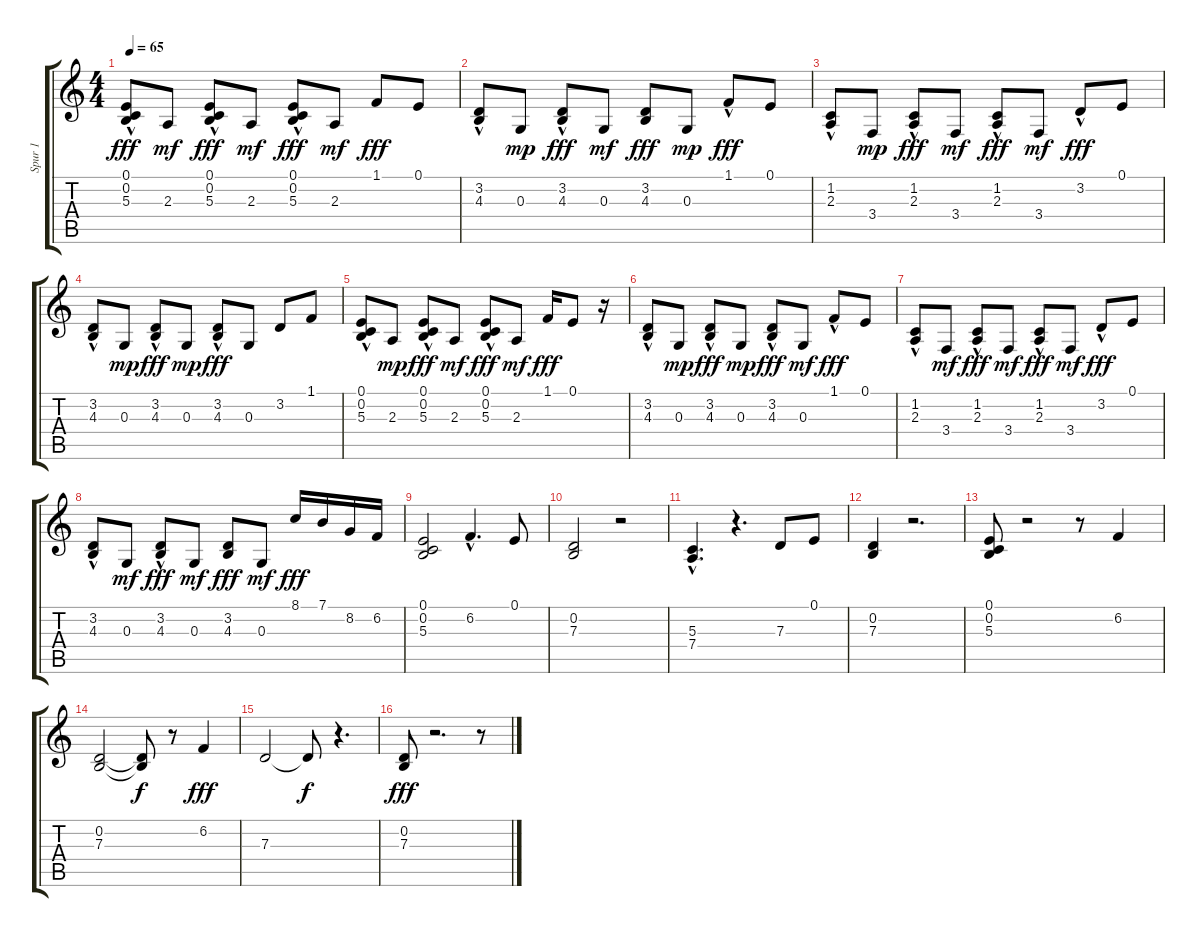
\track ("Spur 1" "Spur 1") {instrument acousticgrandpiano}
\staff {score tabs}
\tuning (E4 B3 G3 D3 A2 E2) {hide}
\ts (4 4)
\tempo 65
\clef g2
\ks c
(0.1{hac} 0.2{hac} 5.3{hac}).8{dy fff} 2.3.8{dy mf} (0.1{hac} 0.2{hac} 5.3{hac}).8{dy fff} 2.3.8{dy mf} (0.1 0.2{hac} 5.3{hac}).8{dy fff} 2.3.8{dy mf} 1.1.8{dy fff} 0.1.8 |
(3.2{hac} 4.3{hac}).8 0.3.8{dy mp} (3.2{hac} 4.3{hac}).8{dy fff} 0.3.8{dy mf} (3.2 4.3).8{dy fff} 0.3.8{dy mp} 1.1{hac}.8{dy fff} 0.1.8 |
(1.2{hac} 2.3{hac}).8 3.4.8{dy mp} (1.2{hac} 2.3{hac}).8{dy fff} 3.4.8{dy mf} (1.2{hac} 2.3).8{dy fff} 3.4.8{dy mf} 3.2{hac}.8{dy fff} 0.1.8 |
(3.2{hac} 4.3{hac}).8 0.3.8{dy mp} (3.2{hac} 4.3{hac}).8{dy fff} 0.3.8{dy mp} (3.2{hac} 4.3{hac}).8{dy fff} 0.3.8 3.2.8 1.1.8 |
(0.1{hac} 0.2{hac} 5.3{hac}).8 2.3.8{dy mp} (0.1{hac} 0.2{hac} 5.3{hac}).8{dy fff} 2.3.8{dy mf} (0.1 0.2{hac} 5.3{hac}).8{dy fff} 2.3.8{dy mf} 1.1.16{dy fff} 0.1.8 r.16 |
(3.2{hac} 4.3{hac}).8 0.3.8{dy mp} (3.2{hac} 4.3{hac}).8{dy fff} 0.3.8{dy mp} (3.2{hac} 4.3).8{dy fff} 0.3.8{dy mf} 1.1{hac}.8{dy fff} 0.1.8 |
(1.2{hac} 2.3{hac}).8 3.4.8{dy mf} (1.2{hac} 2.3{hac}).8{dy fff} 3.4.8{dy mf} (1.2{hac} 2.3).8{dy fff} 3.4.8{dy mf} 3.2{hac}.8{dy fff} 0.1.8 |
(3.2{hac} 4.3{hac}).8 0.3.8{dy mf} (3.2{hac} 4.3{hac}).8{dy fff} 0.3.8{dy mf} (3.2 4.3).8{dy fff} 0.3.8{dy mf} 8.1.16{dy fff} 7.1.16 8.2.16 6.2.16 |
(0.1 0.2 5.3).2 6.2{hac}.4{d} 0.1.8 |
(0.2 7.3).2 r.2 |
(5.3{hac} 7.4{hac}).4{d} r.4{d} 7.3.8 0.1.8 |
(0.2 7.3).4 r.2{d} |
(0.1 0.2 5.3).8 r.2 r.8 6.2.4 |
(0.2 7.3).2 (0.2{t} 7.3{t}).8{dy f} r.8 6.2.4{dy fff} |
7.3.2 7.3{t}.8{dy f} r.4{d} |
(0.2 7.3).8{dy fff} r.2{d} r.8
